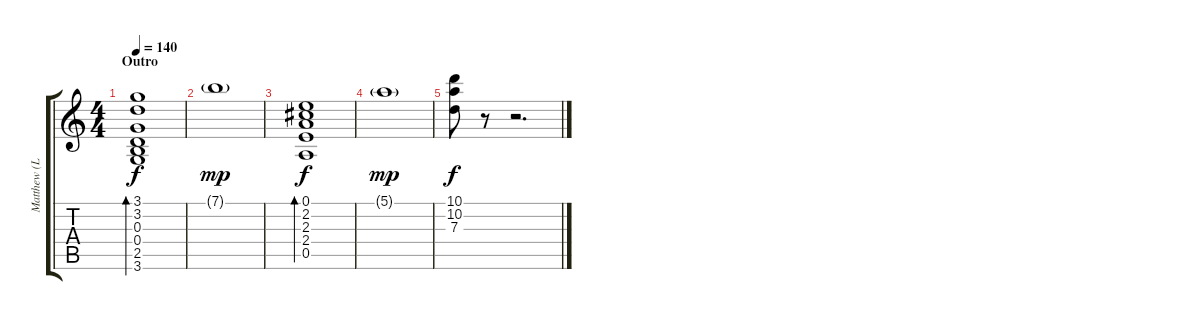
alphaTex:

\track ("Matthew (Lead Guitar)" "Matthew (L") {instrument overdrivenguitar}
\staff {score tabs}
\tuning (E4 B3 G3 D3 A2 E2) {hide}
\ts (4 4)
\section ("" "Outro")
\tempo 140
\clef g2
\ks c
(3.1 3.2 0.3 0.4 2.5 3.6).1{bd 240 dy f volume 14} |
7.1{g}.1{dy mp} |
(0.1 2.2 2.3 2.4 0.5).1{bd 240 dy f} |
5.1{g}.1{dy mp} |
(10.1 10.2 7.3).8{dy f} r.8 r.2{d}
